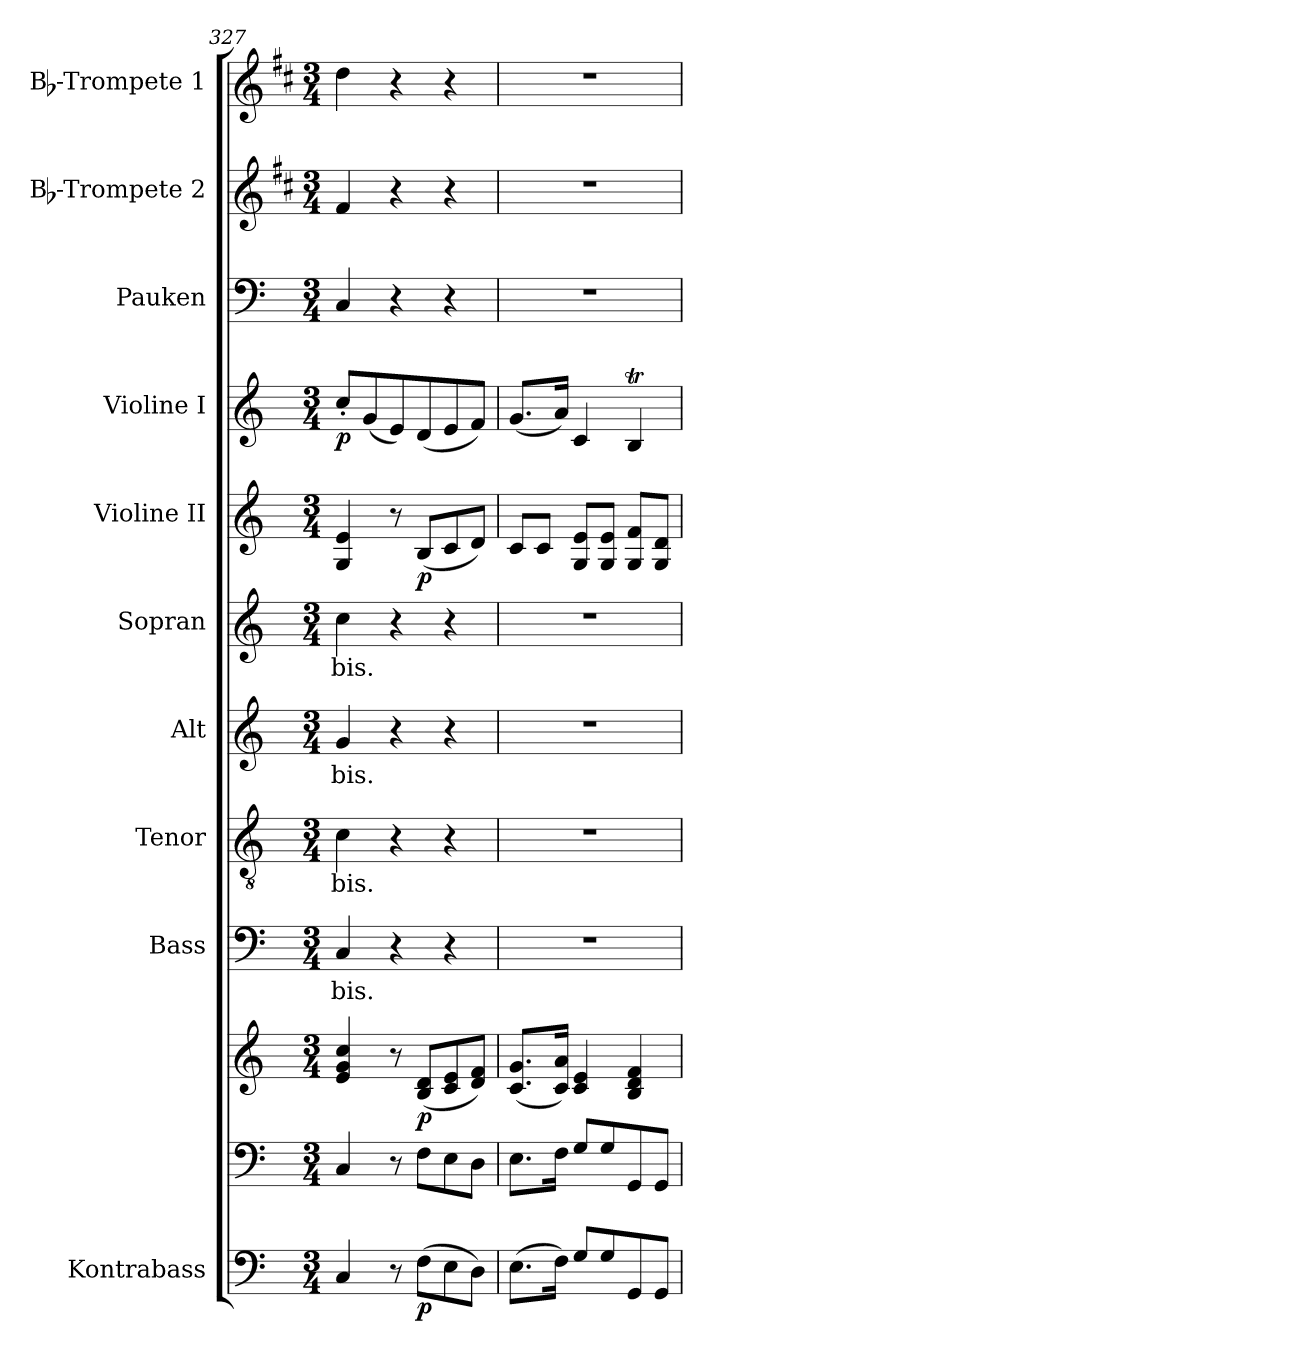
**kern	**dynam	**kern	**kern	**dynam	**kern	**text	**kern	**text	**kern	**text	**kern	**text	**kern	**dynam	**kern	**dynam	**kern	**kern	**kern
*part11	*part11	*part10	*part10	*part10	*part9	*part9	*part8	*part8	*part7	*part7	*part6	*part6	*part5	*part5	*part4	*part4	*part3	*part2	*part1
*staff12	*staff12	*staff11	*staff10	*staff10/11	*staff9	*staff9	*staff8	*staff8	*staff7	*staff7	*staff6	*staff6	*staff5	*staff5	*staff4	*staff4	*staff3	*staff2	*staff1
*I"Kontrabass	*	*	*	*	*I"Bass	*	*I"Tenor	*	*I"Alt	*	*I"Sopran	*	*I"Violine II	*	*I"Violine I	*	*I"Pauken	*I"Bb-Trompete 2	*I"Bb-Trompete 1
*I'Kb.	*	*	*	*	*I'B.	*	*I'T.	*	*I'A.	*	*I'S.	*	*I'Vl. II	*	*I'Vl. I	*	*I'Pk.	*I'Bb Trp. 2	*I'Bb Trp. 1
!!LO:PB:g=z
*clefF4	*	*clefF4	*clefG2	*	*clefF4	*	*clefGv2	*	*clefG2	*	*clefG2	*	*clefG2	*	*clefG2	*	*clefF4	*clefG2	*clefG2
*ITrd7c12	*	*	*	*	*	*	*	*	*	*	*	*	*	*	*	*	*	*ITrd1c2	*ITrd1c2
*k[]	*	*k[]	*k[]	*	*k[]	*	*k[]	*	*k[]	*	*k[]	*	*k[]	*	*k[]	*	*k[]	*k[]	*k[]
*C:	*	*C:	*C:	*	*C:	*	*C:	*	*C:	*	*C:	*	*C:	*	*C:	*	*C:	*C:	*C:
*M3/4	*	*M3/4	*M3/4	*	*M3/4	*	*M3/4	*	*M3/4	*	*M3/4	*	*M3/4	*	*M3/4	*	*M3/4	*M3/4	*M3/4
=327	=327	=327	=327	=327	=327	=327	=327	=327	=327	=327	=327	=327	=327	=327	=327	=327	=327	=327	=327
!	!	!	!	!	!	!LO:LY:b	!	!LO:LY:b	!	!LO:LY:b	!	!LO:LY:b	!	!	!	!LO:DY:b	!	!	!
4CC/	.	4C/	4e/ 4g/ 4cc/	.	4C/	-bis.	4c\	-bis.	4g/	-bis.	4cc\	-bis.	4G/ 4e/	.	8cc'</L	p	4C/	4e/	4cc\
.	.	.	.	.	.	.	.	.	.	.	.	.	.	.	(<8g/	.	.	.	.
8r	.	8r	8r	.	4r	.	4r	.	4r	.	4r	.	8r	.	8e/)	.	4r	4r	4r
!	!LO:DY:b	!	!	!LO:DY:b	!	!	!	!	!	!	!	!	!	!LO:DY:b	!	!	!	!	!
(>8FF\L	p	8F\L	(<8B/ 8d/L	p	.	.	.	.	.	.	.	.	(<8B/L	p	(<8d/	.	.	.	.
8EE\	.	8E\	8c/ 8e/	.	4r	.	4r	.	4r	.	4r	.	8c/	.	8e/	.	4r	4r	4r
8DD\J)	.	8D\J	8d/ 8f/J)	.	.	.	.	.	.	.	.	.	8d/J)	.	8f/J)	.	.	.	.
=328	=328	=328	=328	=328	=328	=328	=328	=328	=328	=328	=328	=328	=328	=328	=328	=328	=328	=328	=328
(>8.EE\L	.	8.E\L	(>8.c/ 8.g/L	.	2.r	.	2.r	.	2.r	.	2.r	.	8c/L	.	(<8.g/L	.	2.r	2.r	2.r
.	.	.	.	.	.	.	.	.	.	.	.	.	8c/J	.	.	.	.	.	.
16FF\Jk)	.	16F\Jk	16c/ 16a/Jk)	.	.	.	.	.	.	.	.	.	.	.	16a/Jk)	.	.	.	.
8GG/L	.	8G/L	4c/ 4e/	.	.	.	.	.	.	.	.	.	8G/ 8e/L	.	4c/	.	.	.	.
8GG/	.	8G/	.	.	.	.	.	.	.	.	.	.	8G/ 8e/J	.	.	.	.	.	.
8GGG/	.	8GG/	4B/ 4d/ 4f/	.	.	.	.	.	.	.	.	.	8G/ 8f/L	.	4Bt/	.	.	.	.
8GGG/J	.	8GG/J	.	.	.	.	.	.	.	.	.	.	8G/ 8d/J	.	.	.	.	.	.
=	=	=	=	=	=	=	=	=	=	=	=	=	=	=	=	=	=	=	=
*-	*-	*-	*-	*-	*-	*-	*-	*-	*-	*-	*-	*-	*-	*-	*-	*-	*-	*-	*-
